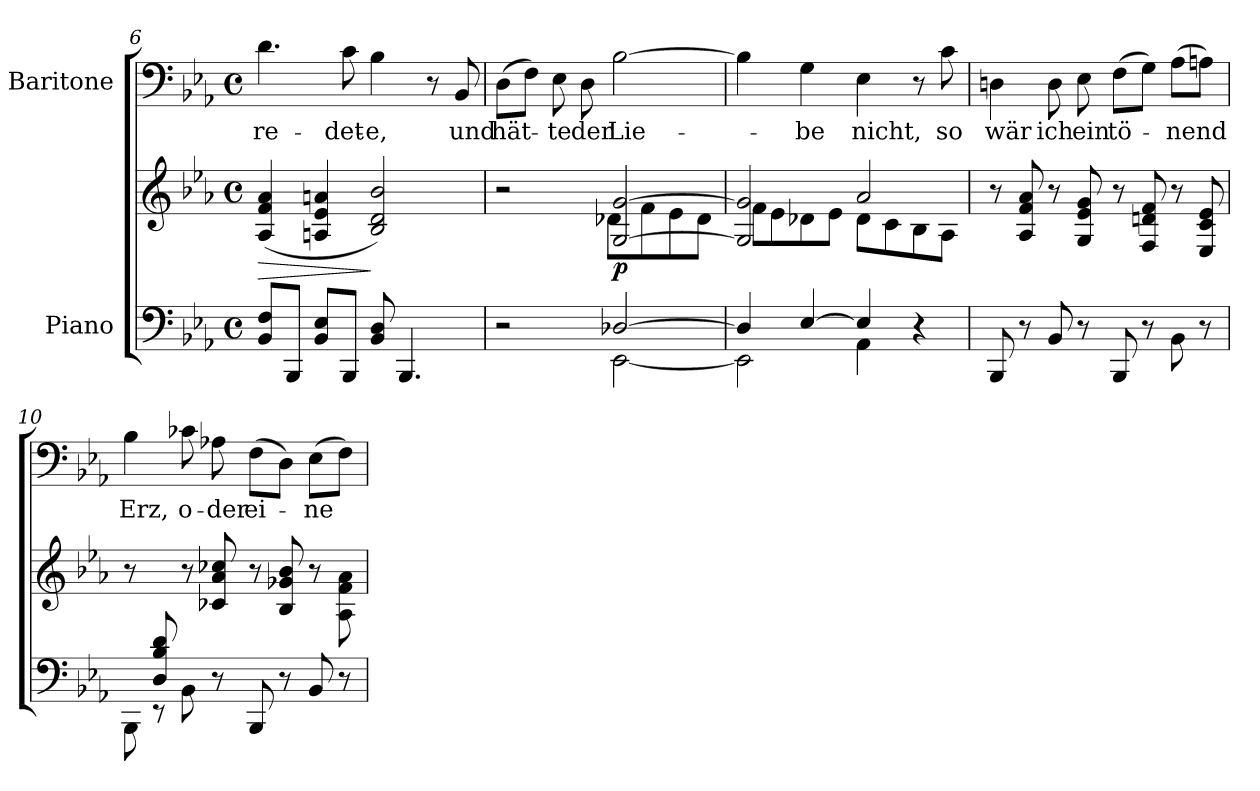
**kern	**kern	**dynam	**kern	**text
*part2	*part2	*part2	*part1	*part1
*staff3	*staff2	*staff2/3	*staff1	*staff1
*I"Piano	*	*	*I"Baritone	*
*clefF4	*clefG2	*	*clefF4	*
*k[b-e-a-]	*k[b-e-a-]	*	*k[b-e-a-]	*
*E-:	*E-:	*	*E-:	*
*M4/4	*M4/4	*	*M4/4	*
*met(c)	*met(c)	*	*met(c)	*
=6	=6	=6	=6	=6
!	!	!LO:HP:b	!	!
!	!	!	!	!LO:LY:b:color=#000000
8BB-i/ 8FiL	(4A-i/ 4fi 4a-i	>	4.di\	re-
8BBB-i/J	.	.	.	.
8BB-i/ 8E-iL	4Ani/ 4e-i 4ani	.	.	.
!	!	!	!	!LO:LY:b:color=#000000
8BBB-i/J	.	.	8ci\	-det-
!	!	!	!	!LO:LY:b:color=#000000
8BB-i/ 8Di	2B-i/ 2di 2b-i)	]	4B-i\	-e,
4.BBB-i/	.	.	.	.
.	.	.	8r	.
!	!	!	!	!LO:LY:b:color=#000000
.	.	.	8BB-i/	und
=7	=7	=7	=7	=7
*^	*^	*	*	*
!	!	!	!	!	!	!LO:LY:b:color=#000000
2r	2ryy	2r	2ryy	.	(8Di\L	hät-
.	.	.	.	.	8Fi\J)	.
!	!	!	!	!	!	!LO:LY:b:color=#000000
.	.	.	.	.	8E-i\	-te
!	!	!	!	!	!	!LO:LY:b:color=#000000
.	.	.	.	.	8Di\	der
!	!	!	!	!	!	!LO:LY:b:color=#000000
[2D-Xi/	[2EE-i\	[2Gi/ [2gi	8d-Xi\L	p	[2B-i\	Lie-
.	.	.	8fi\	.	.	.
.	.	.	8e-i\	.	.	.
.	.	.	8d-i\J	.	.	.
=8	=8	=8	=8	=8	=8	=8
4D-i/]	2EE-i\]	2Gi/] 2gi]	8fi\L	.	4B-i\]	.
.	.	.	8e-i\	.	.	.
!	!	!	!	!	!	!LO:LY:b:color=#000000
[4E-i/	.	.	8d-Xi\	.	4Gi\	-be
.	.	.	8e-i\J	.	.	.
!	!	!	!	!	!	!LO:LY:b:color=#000000
4E-i/]	4AA-i\	2a-i/	8d-i\L	.	4E-i\	nicht,
.	.	.	8ci\	.	.	.
4r	4ryy	.	8B-i\	.	8r	.
!	!	!	!	!	!	!LO:LY:b:color=#000000
.	.	.	8A-i\J	.	8ci\	so
*v	*v	*	*	*	*	*
*	*v	*v	*	*	*
=9	=9	=9	=9	=9
*	*^	*	*	*
!	!	!	!	!	!LO:LY:b:color=#000000
*	*v	*v	*	*	*
8BBB-i/	8r	.	4Dni\	wär
8r	8A-i/ 8fi 8a-i	.	.	.
!	!	!	!	!LO:LY:b:color=#000000
8BB-i/	8r	.	8Di\	ich
!	!	!	!	!LO:LY:b:color=#000000
8r	8Gi/ 8e-i 8gi	.	8E-i\	ein
!	!	!	!	!LO:LY:b:color=#000000
8BBB-i/	8r	.	(8Fi\L	tö-
8r	8Fi/ 8dni 8fi	.	8Gi\J)	.
!	!	!	!	!LO:LY:b:color=#000000
8BB-i\	8r	.	(8A-i\L	-nend
8r	8E-i/ 8ci 8e-i	.	8Ani\J)	.
!!LO:LB:g=z
=10	=10	=10	=10	=10
*^	*	*	*	*
!	!	!	!	!	!LO:LY:b:color=#000000
8ryy	8BBB-i\	8r	.	4B-i\	Erz,
8Di/ 8B-i 8di	8r	8ryy	.	.	.
!	!	!	!	!	!LO:LY:b:color=#000000
2.ryy	8BB-i\	8r	.	8c-Xi\	o-
!	!	!	!	!	!LO:LY:b:color=#000000
.	8r	8c-Xi/ 8a-i 8cc-Xi	.	8A-Xi\	-der
!	!	!	!	!	!LO:LY:b:color=#000000
.	8BBB-i/	8r	.	(8Fi\L	ei-
.	8r	8B-i/ 8g-Xi 8b-i	.	8Di\J)	.
!	!	!	!	!	!LO:LY:b:color=#000000
.	8BB-i/	8r	.	(8E-i\L	-ne
.	8r	8A-i\ 8fi 8a-i	.	8Fi\J)	.
*v	*v	*	*	*	*
=	=	=	=	=
*-	*-	*-	*-	*-
